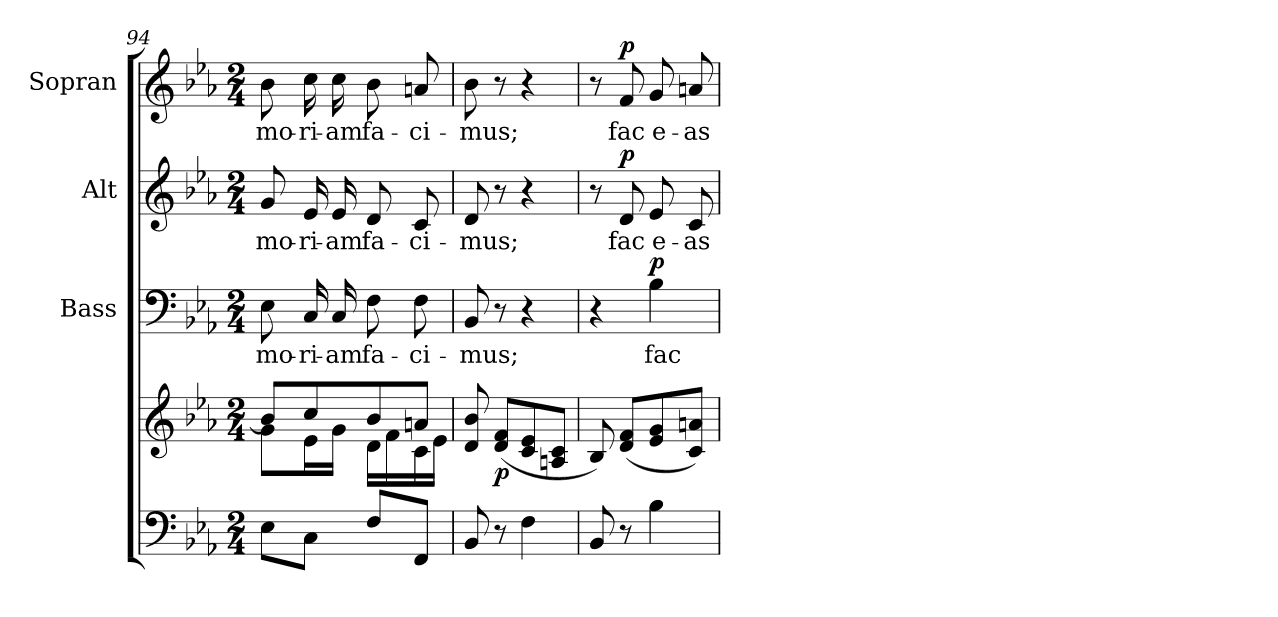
**kern	**kern	**dynam	**kern	**text	**dynam	**kern	**text	**dynam	**kern	**text	**dynam
*part4	*part4	*part4	*part3	*part3	*part3	*part2	*part2	*part2	*part1	*part1	*part1
*staff5	*staff4	*staff4/5	*staff3	*staff3	*staff3	*staff2	*staff2	*staff2	*staff1	*staff1	*staff1
*	*	*	*I"Bass	*	*	*I"Alt	*	*	*I"Sopran	*	*
*	*	*	*I'B.	*	*	*I'A.	*	*	*I'S.	*	*
*clefF4	*clefG2	*	*clefF4	*	*	*clefG2	*	*	*clefG2	*	*
*k[b-e-a-]	*k[b-e-a-]	*	*k[b-e-a-]	*	*	*k[b-e-a-]	*	*	*k[b-e-a-]	*	*
*E-:	*E-:	*	*E-:	*	*	*E-:	*	*	*E-:	*	*
*M2/4	*M2/4	*	*M2/4	*	*	*M2/4	*	*	*M2/4	*	*
=94	=94	=94	=94	=94	=94	=94	=94	=94	=94	=94	=94
*	*^	*	*	*	*	*	*	*	*	*	*
!	!	!	!	!	!LO:LY:b	!	!	!LO:LY:b	!	!	!LO:LY:b	!
8E-\L	8b-/L]	8g\L	.	8E-\	-mo-	.	8g/	-mo-	.	8b-\	-mo-	.
!	!	!	!	!	!LO:LY:b	!	!	!LO:LY:b	!	!	!LO:LY:b	!
8C\J	8cc/	16e-\L	.	16C/	-ri-	.	16e-/	-ri-	.	16cc\	-ri-	.
!	!	!	!	!	!LO:LY:b	!	!	!LO:LY:b	!	!	!LO:LY:b	!
.	.	16g\JJ	.	16C/	-am	.	16e-/	-am	.	16cc\	-am	.
!	!	!	!	!	!LO:LY:b	!	!	!LO:LY:b	!	!	!LO:LY:b	!
8F/L	8b-/	16d\LL	.	8F\	fa-	.	8d/	fa-	.	8b-\	fa-	.
.	.	16f\	.	.	.	.	.	.	.	.	.	.
!	!	!	!	!	!LO:LY:b	!	!	!LO:LY:b	!	!	!LO:LY:b	!
8FF/J	8an/J	16c\	.	8F\	-ci-	.	8c/	-ci-	.	8an/	-ci-	.
.	.	16e-\JJ	.	.	.	.	.	.	.	.	.	.
=95	=95	=95	=95	=95	=95	=95	=95	=95	=95	=95	=95	=95
!	!	!	!	!	!LO:LY:b	!	!	!LO:LY:b	!	!	!LO:LY:b	!
*	*v	*v	*	*	*	*	*	*	*	*	*	*
8BB-/	8d/ 8b-/	.	8BB-/	-mus;	.	8d/	-mus;	.	8b-\	-mus;	.
!	!	!LO:DY:b	!	!	!	!	!	!	!	!	!
8r	(<8d/ 8f/L	p	8r	.	.	8r	.	.	8r	.	.
4F\	8c/ 8e-/	.	4r	.	.	4r	.	.	4r	.	.
.	8An/ 8c/J	.	.	.	.	.	.	.	.	.	.
=96	=96	=96	=96	=96	=96	=96	=96	=96	=96	=96	=96
8BB-/	8B-/)	.	4r	.	.	8r	.	.	8r	.	.
!	!	!	!	!	!	!	!LO:LY:b	!LO:DY:a	!	!LO:LY:b	!LO:DY:a
8r	(<8d/ 8f/L	.	.	.	.	8d/	fac	p	8f/	fac	p
!	!	!	!	!LO:LY:b	!LO:DY:a	!	!LO:LY:b	!	!	!LO:LY:b	!
4B-\	8e-/ 8g/	.	4B-\	fac	p	8e-/	e-	.	8g/	e-	.
!	!	!	!	!	!	!	!LO:LY:b	!	!	!LO:LY:b	!
.	8c/ 8an/J)	.	.	.	.	8c/	-as	.	8an/	-as	.
=	=	=	=	=	=	=	=	=	=	=	=
*-	*-	*-	*-	*-	*-	*-	*-	*-	*-	*-	*-
